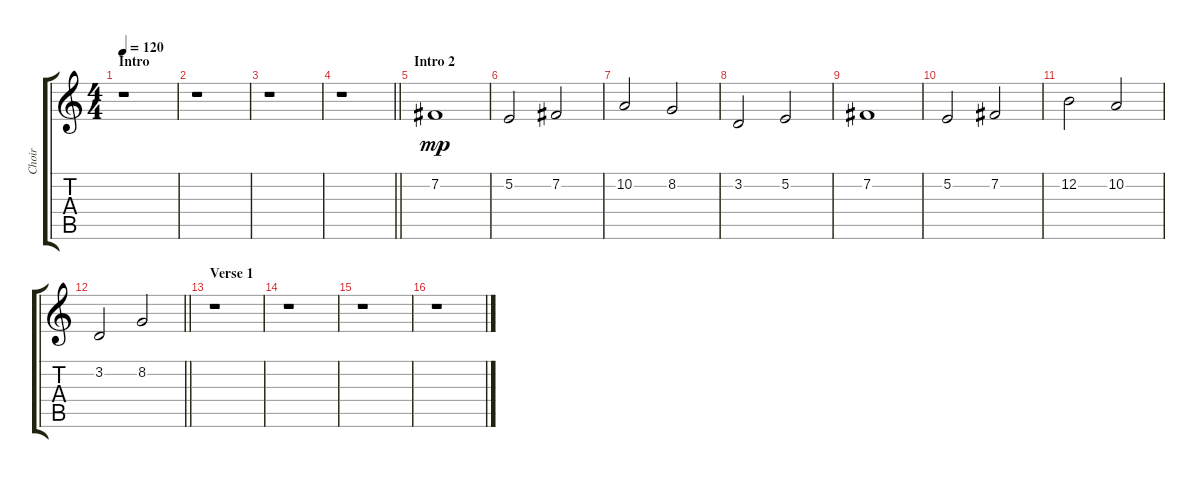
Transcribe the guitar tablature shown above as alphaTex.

\track ("Choir" "Choir") {instrument choiraahs}
\staff {score tabs}
\tuning (E4 B3 G3 D3 A2 E2) {hide}
\ts (4 4)
\section ("" "Intro")
\tempo 120
\clef g2
\ks c
r.1{dy mp instrument choiraahs} |
r.1 |
r.1 |
\barLineRight lightlight
r.1 |
\section ("" "Intro 2")
7.2.1 |
5.2.2 7.2.2 |
10.2.2 8.2.2 |
3.2.2 5.2.2 |
7.2.1 |
5.2.2 7.2.2 |
12.2.2 10.2.2 |
\barLineRight lightlight
3.2.2 8.2.2 |
\section ("" "Verse 1")
r.1 |
r.1 |
r.1 |
r.1
